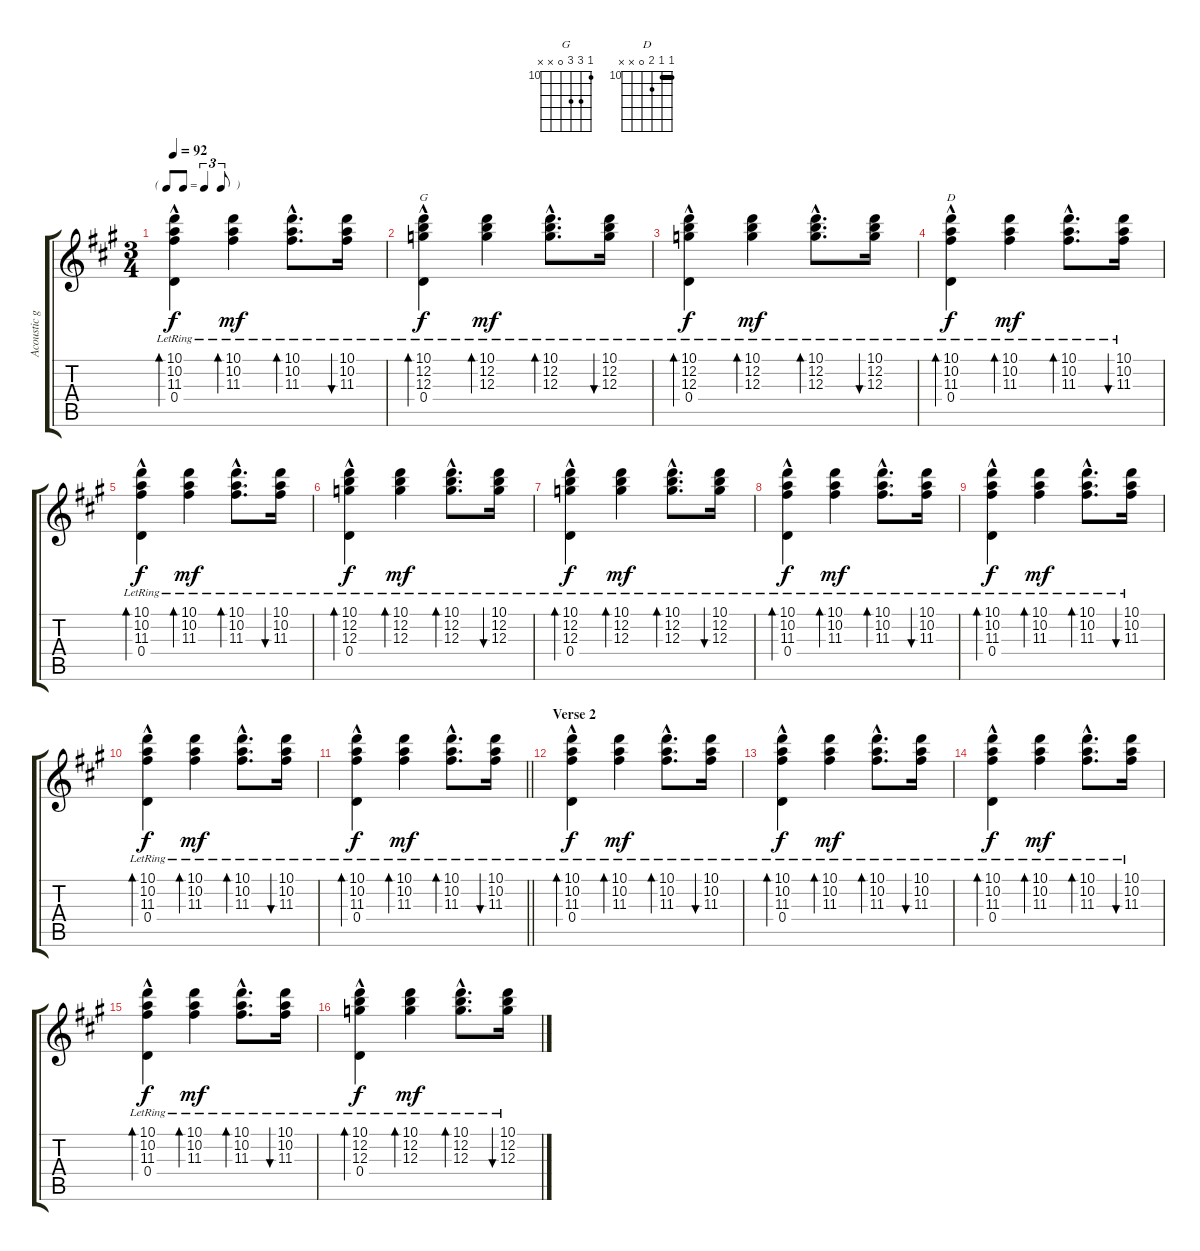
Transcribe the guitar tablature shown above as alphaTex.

\track ("Acoustic guitar - Denny Laine" "Acoustic g") {instrument acousticguitarsteel}
\staff {score tabs}
\tuning (E4 B3 G3 D3 A2 E2) {hide}
\chord ("G" 10 12 12 0 x x) {firstfret 10}
\chord ("D" 10 10 11 0 x x) {firstfret 10 barre 10}
\ts (3 4)
\tf triplet8th
\tempo 92
\clef g2
\ks a
(10.1{lr} 10.2{lr} 11.3{lr} 0.4{hac lr}).4{bd 30 dy f} (10.1{lr} 10.2{lr} 11.3{lr}).4{bd 30 dy mf} (10.1{hac lr} 10.2{hac lr} 11.3{hac lr}).8{d bd 30} (10.1{lr} 10.2{lr} 11.3{lr}).16{bu 30} |
(10.1{lr} 12.2{lr} 12.3{lr} 0.4{hac lr}).4{bd 30 ch "G" dy f} (10.1{lr} 12.2{lr} 12.3{lr}).4{bd 30 dy mf} (10.1{hac lr} 12.2{hac lr} 12.3{hac lr}).8{d bd 30} (10.1{lr} 12.2{lr} 12.3{lr}).16{bu 30} |
(10.1{lr} 12.2{lr} 12.3{lr} 0.4{hac lr}).4{bd 30 dy f} (10.1{lr} 12.2{lr} 12.3{lr}).4{bd 30 dy mf} (10.1{hac lr} 12.2{hac lr} 12.3{hac lr}).8{d bd 30} (10.1{lr} 12.2{lr} 12.3{lr}).16{bu 30} |
(10.1{lr} 10.2{lr} 11.3{lr} 0.4{hac lr}).4{bd 30 ch "D" dy f} (10.1{lr} 10.2{lr} 11.3{lr}).4{bd 30 dy mf} (10.1{hac lr} 10.2{hac lr} 11.3{hac lr}).8{d bd 30} (10.1{lr} 10.2{lr} 11.3{lr}).16{bu 30} |
(10.1{lr} 10.2{lr} 11.3{lr} 0.4{hac lr}).4{bd 30 dy f} (10.1{lr} 10.2{lr} 11.3{lr}).4{bd 30 dy mf} (10.1{hac lr} 10.2{hac lr} 11.3{hac lr}).8{d bd 30} (10.1{lr} 10.2{lr} 11.3{lr}).16{bu 30} |
(10.1{lr} 12.2{lr} 12.3{lr} 0.4{hac lr}).4{bd 30 dy f} (10.1{lr} 12.2{lr} 12.3{lr}).4{bd 30 dy mf} (10.1{hac lr} 12.2{hac lr} 12.3{hac lr}).8{d bd 30} (10.1{lr} 12.2{lr} 12.3{lr}).16{bu 30} |
(10.1{lr} 12.2{lr} 12.3{lr} 0.4{hac lr}).4{bd 30 dy f} (10.1{lr} 12.2{lr} 12.3{lr}).4{bd 30 dy mf} (10.1{hac lr} 12.2{hac lr} 12.3{hac lr}).8{d bd 30} (10.1{lr} 12.2{lr} 12.3{lr}).16{bu 30} |
(10.1{lr} 10.2{lr} 11.3{lr} 0.4{hac lr}).4{bd 30 dy f} (10.1{lr} 10.2{lr} 11.3{lr}).4{bd 30 dy mf} (10.1{hac lr} 10.2{hac lr} 11.3{hac lr}).8{d bd 30} (10.1{lr} 10.2{lr} 11.3{lr}).16{bu 30} |
(10.1{lr} 10.2{lr} 11.3{lr} 0.4{hac lr}).4{bd 30 dy f} (10.1{lr} 10.2{lr} 11.3{lr}).4{bd 30 dy mf} (10.1{hac lr} 10.2{hac lr} 11.3{hac lr}).8{d bd 30} (10.1{lr} 10.2{lr} 11.3{lr}).16{bu 30} |
(10.1{lr} 10.2{lr} 11.3{lr} 0.4{hac lr}).4{bd 30 dy f} (10.1{lr} 10.2{lr} 11.3{lr}).4{bd 30 dy mf} (10.1{hac lr} 10.2{hac lr} 11.3{hac lr}).8{d bd 30} (10.1{lr} 10.2{lr} 11.3{lr}).16{bu 30} |
\barLineRight lightlight
(10.1{lr} 10.2{lr} 11.3{lr} 0.4{hac lr}).4{bd 30 dy f} (10.1{lr} 10.2{lr} 11.3{lr}).4{bd 30 dy mf} (10.1{hac lr} 10.2{hac lr} 11.3{hac lr}).8{d bd 30} (10.1{lr} 10.2{lr} 11.3{lr}).16{bu 30} |
\section ("" "Verse 2")
(10.1{lr} 10.2{lr} 11.3{lr} 0.4{hac lr}).4{bd 30 dy f} (10.1{lr} 10.2{lr} 11.3{lr}).4{bd 30 dy mf} (10.1{hac lr} 10.2{hac lr} 11.3{hac lr}).8{d bd 30} (10.1{lr} 10.2{lr} 11.3{lr}).16{bu 30} |
(10.1{lr} 10.2{lr} 11.3{lr} 0.4{hac lr}).4{bd 30 dy f} (10.1{lr} 10.2{lr} 11.3{lr}).4{bd 30 dy mf} (10.1{hac lr} 10.2{hac lr} 11.3{hac lr}).8{d bd 30} (10.1{lr} 10.2{lr} 11.3{lr}).16{bu 30} |
(10.1{lr} 10.2{lr} 11.3{lr} 0.4{hac lr}).4{bd 30 dy f} (10.1{lr} 10.2{lr} 11.3{lr}).4{bd 30 dy mf} (10.1{hac lr} 10.2{hac lr} 11.3{hac lr}).8{d bd 30} (10.1{lr} 10.2{lr} 11.3{lr}).16{bu 30} |
(10.1{lr} 10.2{lr} 11.3{lr} 0.4{hac lr}).4{bd 30 dy f} (10.1{lr} 10.2{lr} 11.3{lr}).4{bd 30 dy mf} (10.1{hac lr} 10.2{hac lr} 11.3{hac lr}).8{d bd 30} (10.1{lr} 10.2{lr} 11.3{lr}).16{bu 30} |
(10.1{lr} 12.2{lr} 12.3{lr} 0.4{hac lr}).4{bd 30 dy f} (10.1{lr} 12.2{lr} 12.3{lr}).4{bd 30 dy mf} (10.1{hac lr} 12.2{hac lr} 12.3{hac lr}).8{d bd 30} (10.1{lr} 12.2{lr} 12.3{lr}).16{bu 30}
